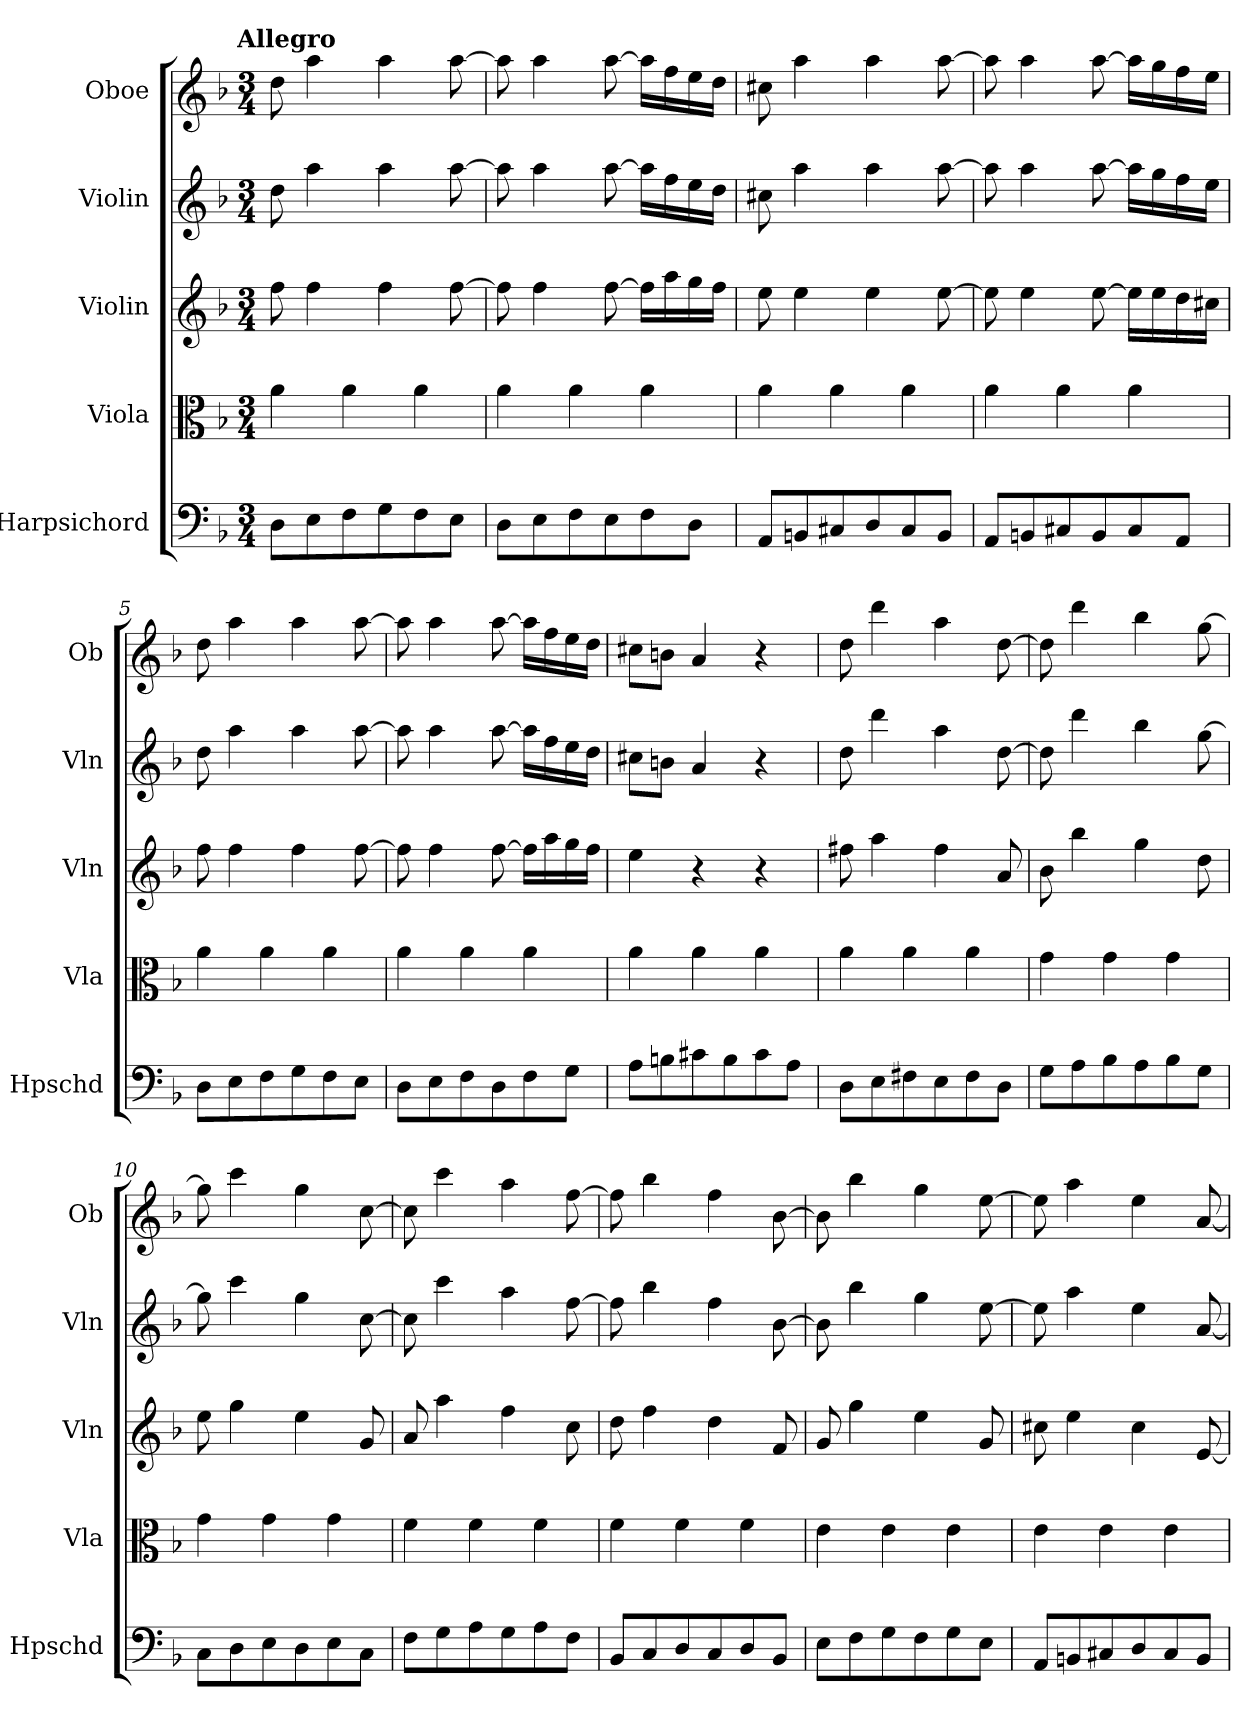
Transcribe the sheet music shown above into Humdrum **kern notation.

**kern	**kern	**kern	**kern	**kern
*part5	*part4	*part3	*part2	*part1
*staff5	*staff4	*staff3	*staff2	*staff1
*I"Harpsichord	*I"Viola	*I"Violin	*I"Violin	*I"Oboe
*I'Hpschd	*I'Vla	*I'Vln	*I'Vln	*I'Ob
*clefF4	*clefC3	*clefG2	*clefG2	*clefG2
*k[b-]	*k[b-]	*k[b-]	*k[b-]	*k[b-]
*d:	*d:	*d:	*d:	*d:
!!LO:TX:omd:t=Allegro
*M3/4	*M3/4	*M3/4	*M3/4	*M3/4
*MM132	*MM132	*MM132	*MM132	*MM132
=1	=1	=1	=1	=1
8D\L	4a\	8ff\	8dd\	8dd\
8E\	.	4ff\	4aa\	4aa\
8F\	4a\	.	.	.
8G\	.	4ff\	4aa\	4aa\
8F\	4a\	.	.	.
8E\J	.	[8ff\	[8aa\	[8aa\
=2	=2	=2	=2	=2
8D\L	4a\	8ff\]	8aa\]	8aa\]
8E\	.	4ff\	4aa\	4aa\
8F\	4a\	.	.	.
8E\	.	[8ff\	[8aa\	[8aa\
8F\	4a\	16ff\LL]	16aa\LL]	16aa\LL]
.	.	16aa\	16ff\	16ff\
8D\J	.	16gg\	16ee\	16ee\
.	.	16ff\JJ	16dd\JJ	16dd\JJ
=3	=3	=3	=3	=3
8AA/L	4a\	8ee\	8cc#X\	8cc#X\
8BBn/	.	4ee\	4aa\	4aa\
8C#X/	4a\	.	.	.
8D/	.	4ee\	4aa\	4aa\
8C#/	4a\	.	.	.
8BB/J	.	[8ee\	[8aa\	[8aa\
=4	=4	=4	=4	=4
8AA/L	4a\	8ee\]	8aa\]	8aa\]
8BBn/	.	4ee\	4aa\	4aa\
8C#X/	4a\	.	.	.
8BB/	.	[8ee\	[8aa\	[8aa\
8C#/	4a\	16ee\LL]	16aa\LL]	16aa\LL]
.	.	16ee\	16gg\	16gg\
8AA/J	.	16dd\	16ff\	16ff\
.	.	16cc#X\JJ	16ee\JJ	16ee\JJ
=5	=5	=5	=5	=5
8D\L	4a\	8ff\	8dd\	8dd\
8E\	.	4ff\	4aa\	4aa\
8F\	4a\	.	.	.
8G\	.	4ff\	4aa\	4aa\
8F\	4a\	.	.	.
8E\J	.	[8ff\	[8aa\	[8aa\
=6	=6	=6	=6	=6
8D\L	4a\	8ff\]	8aa\]	8aa\]
8E\	.	4ff\	4aa\	4aa\
8F\	4a\	.	.	.
8D\	.	[8ff\	[8aa\	[8aa\
8F\	4a\	16ff\LL]	16aa\LL]	16aa\LL]
.	.	16aa\	16ff\	16ff\
8G\J	.	16gg\	16ee\	16ee\
.	.	16ff\JJ	16dd\JJ	16dd\JJ
=7	=7	=7	=7	=7
8A\L	4a\	4ee\	8cc#X\L	8cc#X\L
8Bn\	.	.	8bn\J	8bn\J
8c#X\	4a\	4r	4a/	4a/
8B\	.	.	.	.
8c#\	4a\	4r	4r	4r
8A\J	.	.	.	.
=8	=8	=8	=8	=8
8D\L	4a\	8ff#X\	8dd\	8dd\
8E\	.	4aa\	4ddd\	4ddd\
8F#X\	4a\	.	.	.
8E\	.	4ff#\	4aa\	4aa\
8F#\	4a\	.	.	.
8D\J	.	8a/	[8dd\	[8dd\
=9	=9	=9	=9	=9
8G\L	4g\	8b-\	8dd\]	8dd\]
8A\	.	4bb-\	4ddd\	4ddd\
8B-\	4g\	.	.	.
8A\	.	4gg\	4bb-\	4bb-\
8B-\	4g\	.	.	.
8G\J	.	8dd\	[8gg\	[8gg\
=10	=10	=10	=10	=10
8C\L	4g\	8ee\	8gg\]	8gg\]
8D\	.	4gg\	4ccc\	4ccc\
8E\	4g\	.	.	.
8D\	.	4ee\	4gg\	4gg\
8E\	4g\	.	.	.
8C\J	.	8g/	[8cc\	[8cc\
=11	=11	=11	=11	=11
8F\L	4f\	8a/	8cc\]	8cc\]
8G\	.	4aa\	4ccc\	4ccc\
8A\	4f\	.	.	.
8G\	.	4ff\	4aa\	4aa\
8A\	4f\	.	.	.
8F\J	.	8cc\	[8ff\	[8ff\
=12	=12	=12	=12	=12
8BB-/L	4f\	8dd\	8ff\]	8ff\]
8C/	.	4ff\	4bb-\	4bb-\
8D/	4f\	.	.	.
8C/	.	4dd\	4ff\	4ff\
8D/	4f\	.	.	.
8BB-/J	.	8f/	[8b-\	[8b-\
=13	=13	=13	=13	=13
8E\L	4e\	8g/	8b-\]	8b-\]
8F\	.	4gg\	4bb-\	4bb-\
8G\	4e\	.	.	.
8F\	.	4ee\	4gg\	4gg\
8G\	4e\	.	.	.
8E\J	.	8g/	[8ee\	[8ee\
=14	=14	=14	=14	=14
8AA/L	4e\	8cc#X\	8ee\]	8ee\]
8BBn/	.	4ee\	4aa\	4aa\
8C#X/	4e\	.	.	.
8D/	.	4cc#\	4ee\	4ee\
8C#/	4e\	.	.	.
8BB/J	.	[8e/	[8a/	[8a/
=	=	=	=	=
*-	*-	*-	*-	*-
